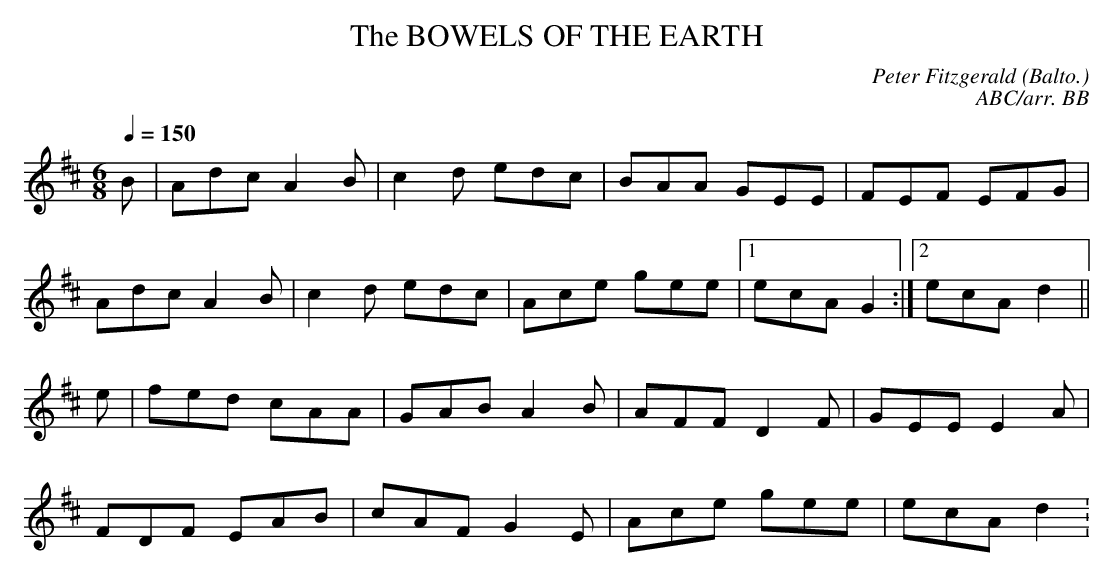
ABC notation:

X:1
T:BOWELS OF THE EARTH, The
C:Peter Fitzgerald (Balto.)
C:ABC/arr. BB
Q:1/4=150
M:6/8
L:1/8
K:D % Transposed from C
B|Adc A2 B|c2 d edc|BAA GEE|FEF EFG|
Adc A2 B|c2 d edc|Ace gee|1 ecA G2 :|2 ecA d2||
e|fed cAA|GAB A2 B|AFF D2 F|GEE E2 A|
FDF EAB|cAF G2 E|Ace gee|ecA d2 :
